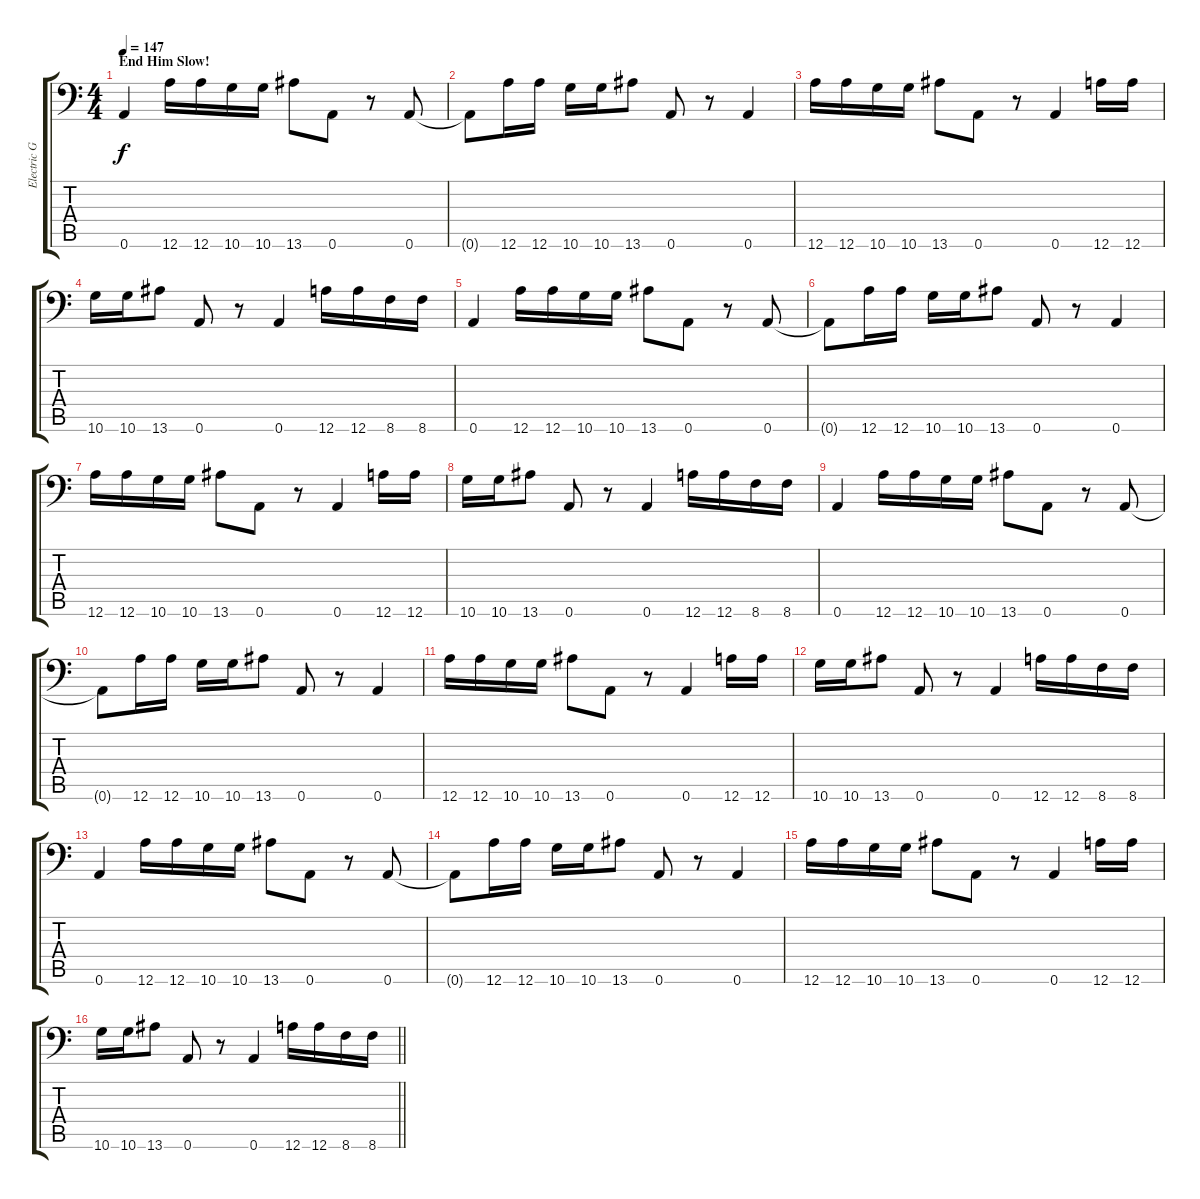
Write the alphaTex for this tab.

\track ("Electric Guitar 1" "Electric G") {instrument distortionguitar}
\staff {score tabs}
\tuning (A3 Gb3 D3 A2 E2 A1) {hide}
\ts (4 4)
\section ("" "End Him Slow!")
\tempo 147
\clef f4
\ks aminor
0.6.4{dy f volume 14} 12.6.16 12.6.16 10.6.16 10.6.16 13.6.8 0.6.8 r.8 0.6.8 |
0.6{t}.8 12.6.16 12.6.16 10.6.16 10.6.16 13.6.8 0.6.8 r.8 0.6.4 |
12.6.16 12.6.16 10.6.16 10.6.16 13.6.8 0.6.8 r.8 0.6.4 12.6.16 12.6.16 |
10.6.16 10.6.16 13.6.8 0.6.8 r.8 0.6.4 12.6.16 12.6.16 8.6.16 8.6.16 |
0.6.4 12.6.16 12.6.16 10.6.16 10.6.16 13.6.8 0.6.8 r.8 0.6.8 |
0.6{t}.8 12.6.16 12.6.16 10.6.16 10.6.16 13.6.8 0.6.8 r.8 0.6.4 |
12.6.16 12.6.16 10.6.16 10.6.16 13.6.8 0.6.8 r.8 0.6.4 12.6.16 12.6.16 |
10.6.16 10.6.16 13.6.8 0.6.8 r.8 0.6.4 12.6.16 12.6.16 8.6.16 8.6.16 |
0.6.4 12.6.16 12.6.16 10.6.16 10.6.16 13.6.8 0.6.8 r.8 0.6.8 |
0.6{t}.8 12.6.16 12.6.16 10.6.16 10.6.16 13.6.8 0.6.8 r.8 0.6.4 |
12.6.16 12.6.16 10.6.16 10.6.16 13.6.8 0.6.8 r.8 0.6.4 12.6.16 12.6.16 |
10.6.16 10.6.16 13.6.8 0.6.8 r.8 0.6.4 12.6.16 12.6.16 8.6.16 8.6.16 |
0.6.4 12.6.16 12.6.16 10.6.16 10.6.16 13.6.8 0.6.8 r.8 0.6.8 |
0.6{t}.8 12.6.16 12.6.16 10.6.16 10.6.16 13.6.8 0.6.8 r.8 0.6.4 |
12.6.16 12.6.16 10.6.16 10.6.16 13.6.8 0.6.8 r.8 0.6.4 12.6.16 12.6.16 |
\barLineRight lightlight
10.6.16 10.6.16 13.6.8 0.6.8 r.8 0.6.4 12.6.16 12.6.16 8.6.16 8.6.16
